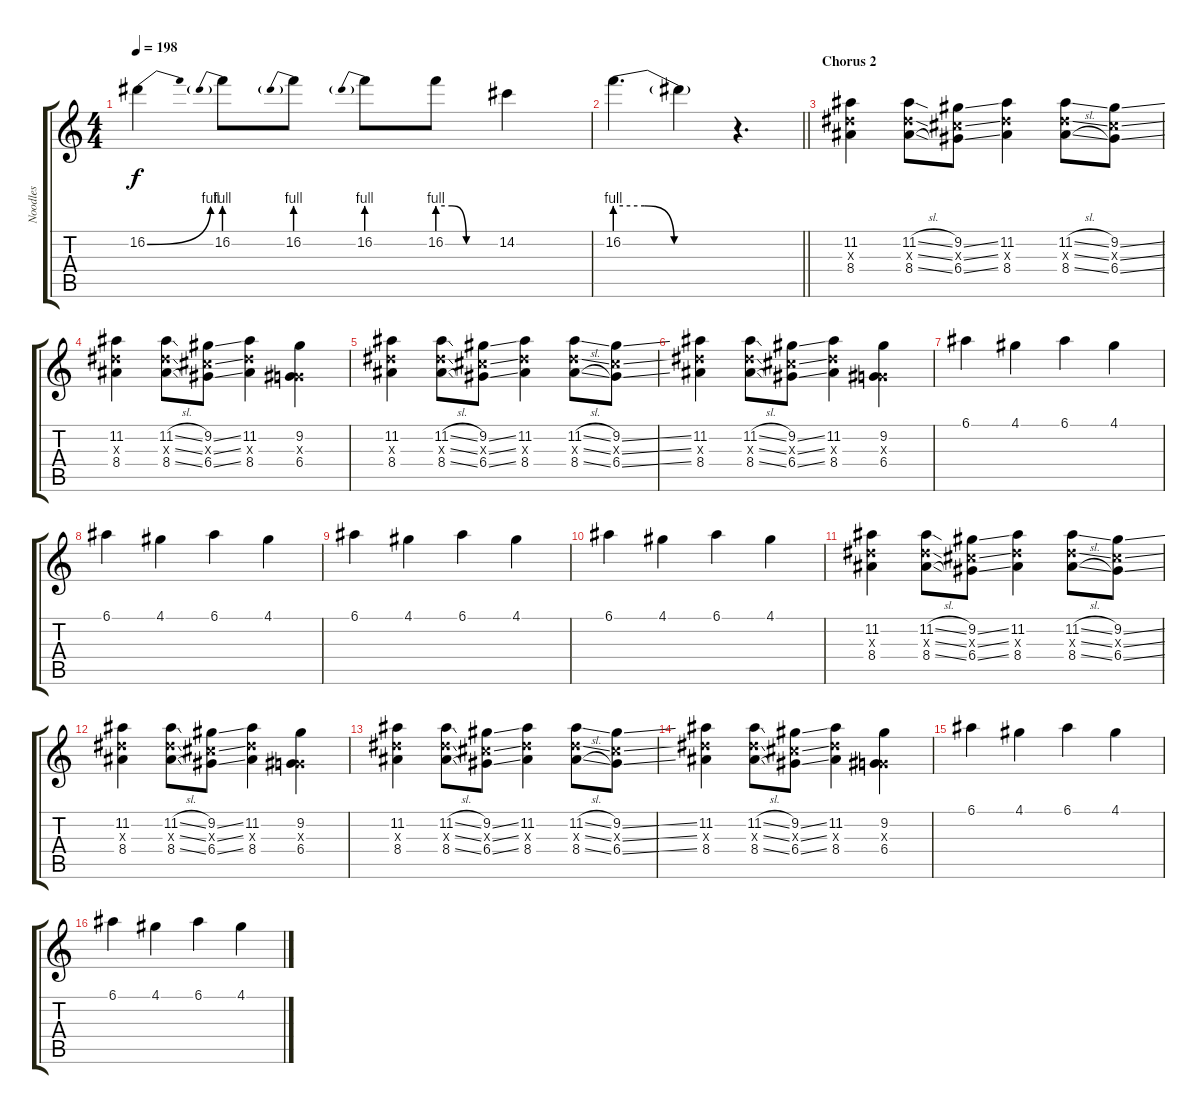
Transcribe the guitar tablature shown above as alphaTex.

\track ("Noodles" "Noodles") {instrument overdrivenguitar}
\staff {score tabs}
\tuning (E4 B3 G3 D3 A2 E2) {hide}
\ts (4 4)
\tempo 198
\clef g2
\ks c
16.2{be (bend 0 0 60 4)}.4{dy f} 16.2{be (prebend 0 4 60 4)}.8 16.2{be (prebend 0 4 60 4)}.8 16.2{be (prebend 0 4 60 4)}.8 16.2{be (custom 0 4 15 4 30 0 60 0)}.8 14.2.4 |
\barLineRight lightlight
16.2{be (custom 0 4 15 4 30 0 60 0)}.4{d} 16.2{t}.4 r.4{d} |
\section ("" "Chorus 2")
(11.2 8.3{x} 8.4).4 (11.2{sl} 8.3{sl x} 8.4{sl}).8 (9.2{ss} 6.3{ss x} 6.4{ss}).8 (11.2 8.3{x} 8.4).4 (11.2{sl} 8.3{sl x} 8.4{sl}).8 (9.2{ss} 6.3{ss x} 6.4{ss}).8 |
(11.2 8.3{x} 8.4).4 (11.2{sl} 8.3{sl x} 8.4{sl}).8 (9.2{ss} 6.3{ss x} 6.4{ss}).8 (11.2 8.3{x} 8.4).4 (9.2 0.3{x} 6.4).4 |
(11.2 8.3{x} 8.4).4 (11.2{sl} 8.3{sl x} 8.4{sl}).8 (9.2{ss} 6.3{ss x} 6.4{ss}).8 (11.2 8.3{x} 8.4).4 (11.2{sl} 8.3{sl x} 8.4{sl}).8 (9.2{ss} 6.3{ss x} 6.4{ss}).8 |
(11.2 8.3{x} 8.4).4 (11.2{sl} 8.3{sl x} 8.4{sl}).8 (9.2{ss} 6.3{ss x} 6.4{ss}).8 (11.2 8.3{x} 8.4).4 (9.2 0.3{x} 6.4).4 |
6.1.4 4.1.4 6.1.4 4.1.4 |
6.1.4 4.1.4 6.1.4 4.1.4 |
6.1.4 4.1.4 6.1.4 4.1.4 |
6.1.4 4.1.4 6.1.4 4.1.4 |
(11.2 8.3{x} 8.4).4 (11.2{sl} 8.3{sl x} 8.4{sl}).8 (9.2{ss} 6.3{ss x} 6.4{ss}).8 (11.2 8.3{x} 8.4).4 (11.2{sl} 8.3{sl x} 8.4{sl}).8 (9.2{ss} 6.3{ss x} 6.4{ss}).8 |
(11.2 8.3{x} 8.4).4 (11.2{sl} 8.3{sl x} 8.4{sl}).8 (9.2{ss} 6.3{ss x} 6.4{ss}).8 (11.2 8.3{x} 8.4).4 (9.2 0.3{x} 6.4).4 |
(11.2 8.3{x} 8.4).4 (11.2{sl} 8.3{sl x} 8.4{sl}).8 (9.2{ss} 6.3{ss x} 6.4{ss}).8 (11.2 8.3{x} 8.4).4 (11.2{sl} 8.3{sl x} 8.4{sl}).8 (9.2{ss} 6.3{ss x} 6.4{ss}).8 |
(11.2 8.3{x} 8.4).4 (11.2{sl} 8.3{sl x} 8.4{sl}).8 (9.2{ss} 6.3{ss x} 6.4{ss}).8 (11.2 8.3{x} 8.4).4 (9.2 0.3{x} 6.4).4 |
6.1.4 4.1.4 6.1.4 4.1.4 |
6.1.4 4.1.4 6.1.4 4.1.4
